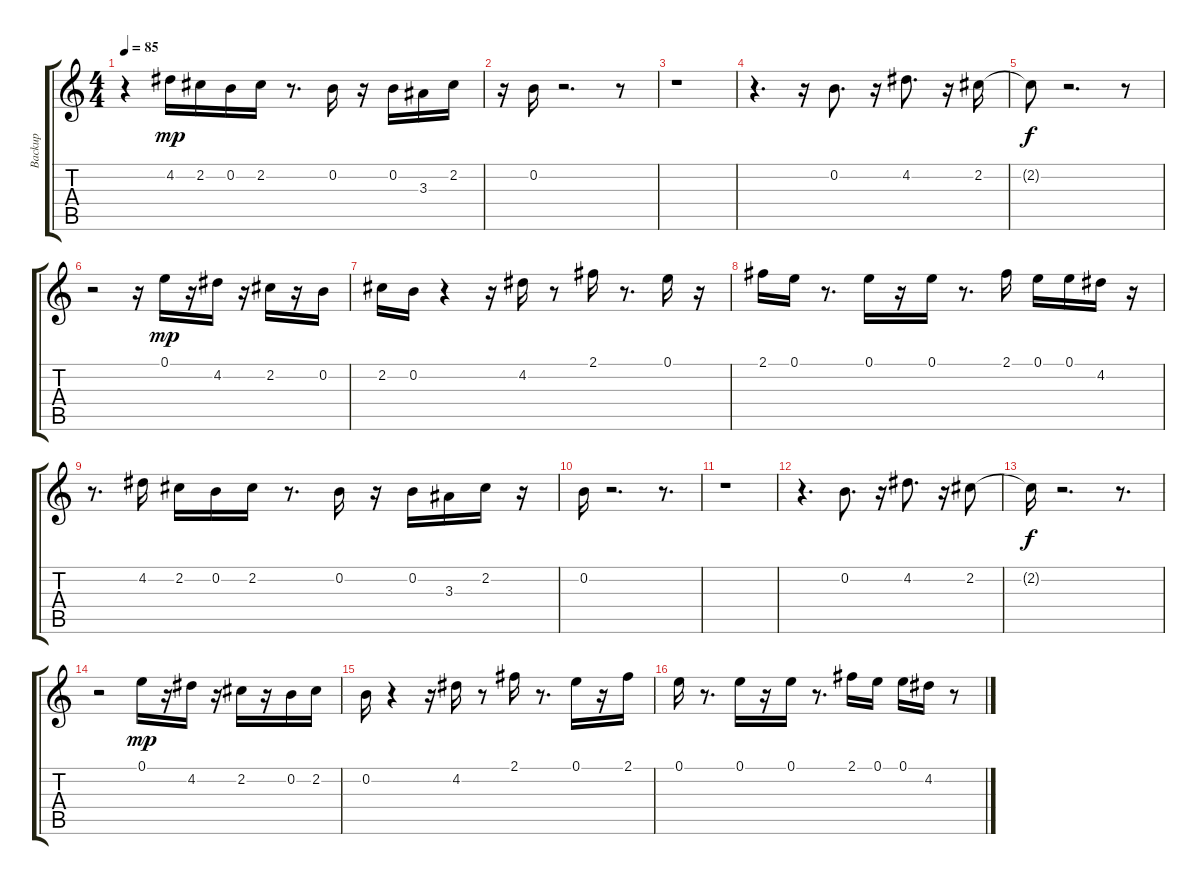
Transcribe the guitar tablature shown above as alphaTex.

\track ("Backup" "Backup") {instrument overdrivenguitar}
\staff {score tabs}
\tuning (E4 B3 G3 D3 A2 E2) {hide}
\ts (4 4)
\tempo 85
\clef g2
\ks c
r.4{dy mp} 4.2.16 2.2.16 0.2.16 2.2.16 r.8{d} 0.2.16 r.16 0.2.16 3.3.16 2.2.16 |
r.16 0.2.16 r.2{d} r.8 |
r.1 |
r.4{d} r.16 0.2.8{d} r.16 4.2.8{d} r.16 2.2.16 |
2.2{t}.8{dy f} r.2{d} r.8 |
r.2 r.16 0.1.16{dy mp} r.16 4.2.16 r.16 2.2.16 r.16 0.2.16 |
2.2.16 0.2.16 r.4 r.16 4.2.16 r.8 2.1.16 r.8{d} 0.1.16 r.16 |
2.1.16 0.1.16 r.8{d} 0.1.16 r.16 0.1.16 r.8{d} 2.1.16 0.1.16 0.1.16 4.2.16 r.16 |
r.8{d} 4.2.16 2.2.16 0.2.16 2.2.16 r.8{d} 0.2.16 r.16 0.2.16 3.3.16 2.2.16 r.16 |
0.2.16 r.2{d} r.8{d} |
r.1 |
r.4{d} 0.2.8{d} r.16 4.2.8{d} r.16 2.2.8 |
2.2{t}.16{dy f} r.2{d} r.8{d} |
r.2 0.1.16{dy mp} r.16 4.2.16 r.16 2.2.16 r.16 0.2.16 2.2.16 |
0.2.16 r.4 r.16 4.2.16 r.8 2.1.16 r.8{d} 0.1.16 r.16 2.1.16 |
0.1.16 r.8{d} 0.1.16 r.16 0.1.16 r.8{d} 2.1.16 0.1.16 0.1.16 4.2.16 r.8
